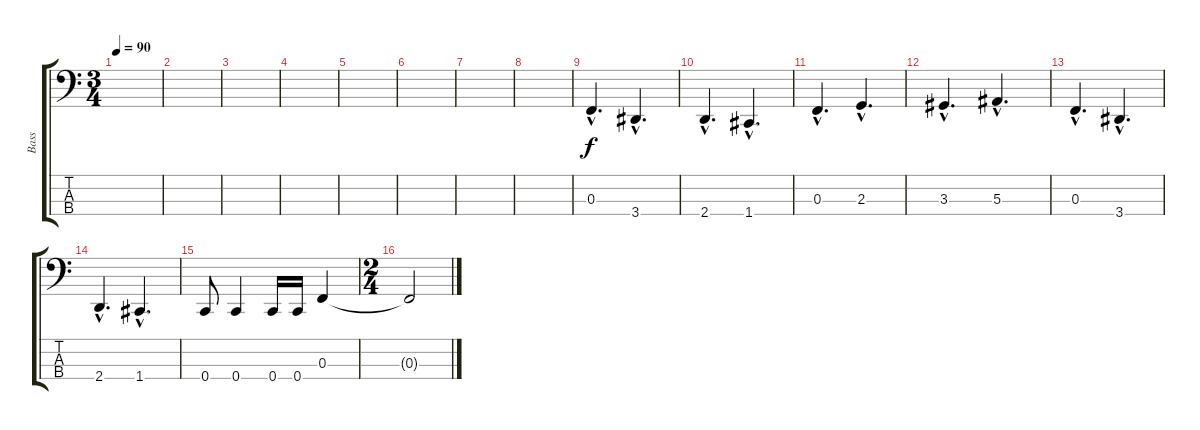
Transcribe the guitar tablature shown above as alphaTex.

\track ("Bass" "Bass") {instrument electricbassfinger}
\staff {score tabs}
\tuning (Eb2 Bb1 F1 C1) {hide}
\ts (3 4)
\tempo 90
\clef f4
\ks c
|
|
|
|
|
|
|
|
0.3{hac}.4{d} 3.4{hac}.4{d} |
2.4{hac}.4{d} 1.4{hac}.4{d} |
0.3{hac}.4{d} 2.3{hac}.4{d} |
3.3{hac}.4{d} 5.3{hac}.4{d} |
0.3{hac}.4{d} 3.4{hac}.4{d} |
2.4{hac}.4{d} 1.4{hac}.4{d} |
0.4.8 0.4.4 0.4.16 0.4.16 0.3.4 |
\ts (2 4)
0.3{t}.2
